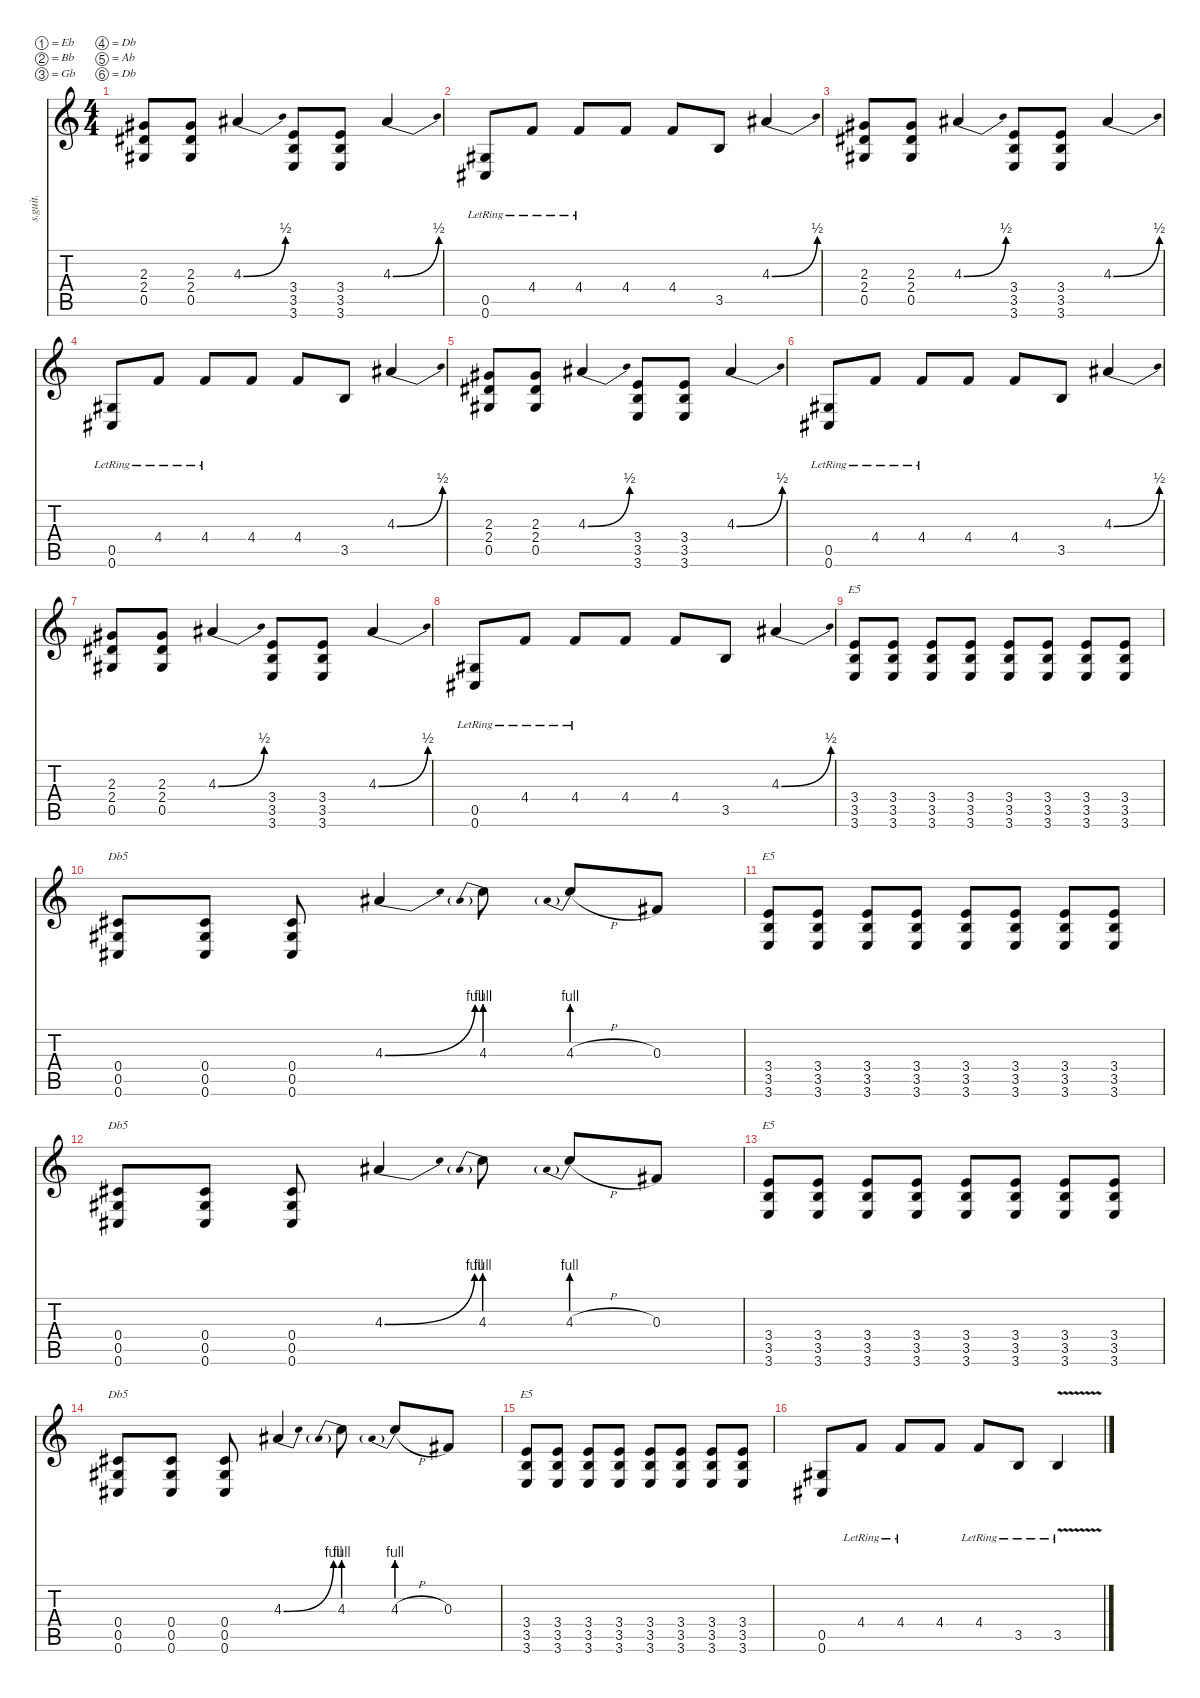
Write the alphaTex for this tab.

\defaultSystemsLayout 4
\hideDynamics
\bracketExtendMode nobrackets
\track ("Kurt Cobain - Distortion" "s.guit.") {instrument distortionguitar}
\staff {score tabs}
\tuning (Eb4 Bb3 Gb3 Db3 Ab2 Db2)
\chord ("E5" 3 1 2 2 0 x) {showdiagram false}
\chord ("Db5" 3 1 2 2 0 x) {showdiagram false}
\ts (4 4)
\tempo (100 hide)
\clef g2
\ks c
(2.3{acc #} 2.4{acc #} 0.5{acc #}).8{lyrics (0 "") lyrics (1 "") lyrics (2 "") lyrics (3 "") lyrics (4 "") dy ff} (2.3{acc #} 2.4{acc #} 0.5{acc #}).8{lyrics (0 "") lyrics (1 "") lyrics (2 "") lyrics (3 "") lyrics (4 "")} 4.3{be (bend 0 0 15 2) acc #}.4{lyrics (0 "") lyrics (1 "") lyrics (2 "") lyrics (3 "") lyrics (4 "")} (3.4 3.5 3.6).8{lyrics (0 "") lyrics (1 "") lyrics (2 "") lyrics (3 "") lyrics (4 "")} (3.4 3.5 3.6).8{lyrics (0 "") lyrics (1 "") lyrics (2 "") lyrics (3 "") lyrics (4 "")} 4.3{be (bend 0 0 15 2) acc #}.4{lyrics (0 "") lyrics (1 "") lyrics (2 "") lyrics (3 "") lyrics (4 "")} |
(0.5{lr acc #} 0.6{lr acc #}).8{lyrics (0 "") lyrics (1 "") lyrics (2 "") lyrics (3 "") lyrics (4 "")} 4.4{lr}.8{lyrics (0 "") lyrics (1 "") lyrics (2 "") lyrics (3 "") lyrics (4 "")} 4.4{lr}.8{lyrics (0 "") lyrics (1 "") lyrics (2 "") lyrics (3 "") lyrics (4 "")} 4.4.8{lyrics (0 "") lyrics (1 "") lyrics (2 "") lyrics (3 "") lyrics (4 "") dy mf} 4.4.8{lyrics (0 "") lyrics (1 "") lyrics (2 "") lyrics (3 "") lyrics (4 "") dy ff} 3.5.8{lyrics (0 "") lyrics (1 "") lyrics (2 "") lyrics (3 "") lyrics (4 "")} 4.3{be (bend 0 0 15 2) acc #}.4{lyrics (0 "") lyrics (1 "") lyrics (2 "") lyrics (3 "") lyrics (4 "")} |
(2.3{acc #} 2.4{acc #} 0.5{acc #}).8{lyrics (0 "") lyrics (1 "") lyrics (2 "") lyrics (3 "") lyrics (4 "")} (2.3{acc #} 2.4{acc #} 0.5{acc #}).8{lyrics (0 "") lyrics (1 "") lyrics (2 "") lyrics (3 "") lyrics (4 "")} 4.3{be (bend 0 0 15 2) acc #}.4{lyrics (0 "") lyrics (1 "") lyrics (2 "") lyrics (3 "") lyrics (4 "")} (3.4 3.5 3.6).8{lyrics (0 "") lyrics (1 "") lyrics (2 "") lyrics (3 "") lyrics (4 "")} (3.4 3.5 3.6).8{lyrics (0 "") lyrics (1 "") lyrics (2 "") lyrics (3 "") lyrics (4 "")} 4.3{be (bend 0 0 15 2) acc #}.4{lyrics (0 "") lyrics (1 "") lyrics (2 "") lyrics (3 "") lyrics (4 "")} |
(0.5{lr acc #} 0.6{lr acc #}).8{lyrics (0 "") lyrics (1 "") lyrics (2 "") lyrics (3 "") lyrics (4 "")} 4.4{lr}.8{lyrics (0 "") lyrics (1 "") lyrics (2 "") lyrics (3 "") lyrics (4 "")} 4.4{lr}.8{lyrics (0 "") lyrics (1 "") lyrics (2 "") lyrics (3 "") lyrics (4 "")} 4.4.8{lyrics (0 "") lyrics (1 "") lyrics (2 "") lyrics (3 "") lyrics (4 "") dy mf} 4.4.8{lyrics (0 "") lyrics (1 "") lyrics (2 "") lyrics (3 "") lyrics (4 "") dy ff} 3.5.8{lyrics (0 "") lyrics (1 "") lyrics (2 "") lyrics (3 "") lyrics (4 "")} 4.3{be (bend 0 0 15 2) acc #}.4{lyrics (0 "") lyrics (1 "") lyrics (2 "") lyrics (3 "") lyrics (4 "")} |
(2.3{acc #} 2.4{acc #} 0.5{acc #}).8{lyrics (0 "") lyrics (1 "") lyrics (2 "") lyrics (3 "") lyrics (4 "")} (2.3{acc #} 2.4{acc #} 0.5{acc #}).8{lyrics (0 "") lyrics (1 "") lyrics (2 "") lyrics (3 "") lyrics (4 "")} 4.3{be (bend 0 0 15 2) acc #}.4{lyrics (0 "") lyrics (1 "") lyrics (2 "") lyrics (3 "") lyrics (4 "")} (3.4 3.5 3.6).8{lyrics (0 "") lyrics (1 "") lyrics (2 "") lyrics (3 "") lyrics (4 "")} (3.4 3.5 3.6).8{lyrics (0 "") lyrics (1 "") lyrics (2 "") lyrics (3 "") lyrics (4 "")} 4.3{be (bend 0 0 15 2) acc #}.4{lyrics (0 "") lyrics (1 "") lyrics (2 "") lyrics (3 "") lyrics (4 "")} |
(0.5{lr acc #} 0.6{lr acc #}).8{lyrics (0 "") lyrics (1 "") lyrics (2 "") lyrics (3 "") lyrics (4 "")} 4.4{lr}.8{lyrics (0 "") lyrics (1 "") lyrics (2 "") lyrics (3 "") lyrics (4 "")} 4.4{lr}.8{lyrics (0 "") lyrics (1 "") lyrics (2 "") lyrics (3 "") lyrics (4 "")} 4.4.8{lyrics (0 "") lyrics (1 "") lyrics (2 "") lyrics (3 "") lyrics (4 "") dy mf} 4.4.8{lyrics (0 "") lyrics (1 "") lyrics (2 "") lyrics (3 "") lyrics (4 "") dy ff} 3.5.8{lyrics (0 "") lyrics (1 "") lyrics (2 "") lyrics (3 "") lyrics (4 "")} 4.3{be (bend 0 0 15 2) acc #}.4{lyrics (0 "") lyrics (1 "") lyrics (2 "") lyrics (3 "") lyrics (4 "")} |
(2.3{acc #} 2.4{acc #} 0.5{acc #}).8{lyrics (0 "") lyrics (1 "") lyrics (2 "") lyrics (3 "") lyrics (4 "")} (2.3{acc #} 2.4{acc #} 0.5{acc #}).8{lyrics (0 "") lyrics (1 "") lyrics (2 "") lyrics (3 "") lyrics (4 "")} 4.3{be (bend 0 0 15 2) acc #}.4{lyrics (0 "") lyrics (1 "") lyrics (2 "") lyrics (3 "") lyrics (4 "")} (3.4 3.5 3.6).8{lyrics (0 "") lyrics (1 "") lyrics (2 "") lyrics (3 "") lyrics (4 "")} (3.4 3.5 3.6).8{lyrics (0 "") lyrics (1 "") lyrics (2 "") lyrics (3 "") lyrics (4 "")} 4.3{be (bend 0 0 15 2) acc #}.4{lyrics (0 "") lyrics (1 "") lyrics (2 "") lyrics (3 "") lyrics (4 "")} |
(0.5{lr acc #} 0.6{lr acc #}).8{lyrics (0 "") lyrics (1 "") lyrics (2 "") lyrics (3 "") lyrics (4 "")} 4.4{lr}.8{lyrics (0 "") lyrics (1 "") lyrics (2 "") lyrics (3 "") lyrics (4 "")} 4.4{lr}.8{lyrics (0 "") lyrics (1 "") lyrics (2 "") lyrics (3 "") lyrics (4 "")} 4.4.8{lyrics (0 "") lyrics (1 "") lyrics (2 "") lyrics (3 "") lyrics (4 "") dy mf} 4.4.8{lyrics (0 "") lyrics (1 "") lyrics (2 "") lyrics (3 "") lyrics (4 "") dy ff} 3.5.8{lyrics (0 "") lyrics (1 "") lyrics (2 "") lyrics (3 "") lyrics (4 "")} 4.3{be (bend 0 0 15 2) acc #}.4{lyrics (0 "") lyrics (1 "") lyrics (2 "") lyrics (3 "") lyrics (4 "")} |
(3.4 3.5 3.6).8{ch "E5" lyrics (0 "") lyrics (1 "") lyrics (2 "") lyrics (3 "") lyrics (4 "")} (3.4 3.5 3.6).8{lyrics (0 "") lyrics (1 "") lyrics (2 "") lyrics (3 "") lyrics (4 "")} (3.4 3.5 3.6).8{lyrics (0 "") lyrics (1 "") lyrics (2 "") lyrics (3 "") lyrics (4 "")} (3.4 3.5 3.6).8{lyrics (0 "") lyrics (1 "") lyrics (2 "") lyrics (3 "") lyrics (4 "")} (3.4 3.5 3.6).8{lyrics (0 "") lyrics (1 "") lyrics (2 "") lyrics (3 "") lyrics (4 "")} (3.4 3.5 3.6).8{lyrics (0 "") lyrics (1 "") lyrics (2 "") lyrics (3 "") lyrics (4 "") dy f} (3.4 3.5 3.6).8{lyrics (0 "") lyrics (1 "") lyrics (2 "") lyrics (3 "") lyrics (4 "") dy ff} (3.4 3.5 3.6).8{lyrics (0 "") lyrics (1 "") lyrics (2 "") lyrics (3 "") lyrics (4 "")} |
(0.4{acc #} 0.5{acc #} 0.6{acc #}).8{ch "Db5" lyrics (0 "") lyrics (1 "") lyrics (2 "") lyrics (3 "") lyrics (4 "")} (0.4{acc #} 0.5{acc #} 0.6{acc #}).8{lyrics (0 "") lyrics (1 "") lyrics (2 "") lyrics (3 "") lyrics (4 "")} (0.4{acc #} 0.5{acc #} 0.6{acc #}).8{lyrics (0 "") lyrics (1 "") lyrics (2 "") lyrics (3 "") lyrics (4 "")} 4.3{be (bend 0 0 60 4) acc #}.4{lyrics (0 "") lyrics (1 "") lyrics (2 "") lyrics (3 "") lyrics (4 "")} 4.3{be (prebend 0 4 60 4)}.8{lyrics (0 "") lyrics (1 "") lyrics (2 "") lyrics (3 "") lyrics (4 "")} 4.3{be (prebend 0 4 60 4) h}.8{lyrics (0 "") lyrics (1 "") lyrics (2 "") lyrics (3 "") lyrics (4 "")} 0.3{acc #}.8{lyrics (0 "") lyrics (1 "") lyrics (2 "") lyrics (3 "") lyrics (4 "")} |
(3.4 3.5 3.6).8{ch "E5" lyrics (0 "") lyrics (1 "") lyrics (2 "") lyrics (3 "") lyrics (4 "")} (3.4 3.5 3.6).8{lyrics (0 "") lyrics (1 "") lyrics (2 "") lyrics (3 "") lyrics (4 "")} (3.4 3.5 3.6).8{lyrics (0 "") lyrics (1 "") lyrics (2 "") lyrics (3 "") lyrics (4 "")} (3.4 3.5 3.6).8{lyrics (0 "") lyrics (1 "") lyrics (2 "") lyrics (3 "") lyrics (4 "")} (3.4 3.5 3.6).8{lyrics (0 "") lyrics (1 "") lyrics (2 "") lyrics (3 "") lyrics (4 "")} (3.4 3.5 3.6).8{lyrics (0 "") lyrics (1 "") lyrics (2 "") lyrics (3 "") lyrics (4 "") dy f} (3.4 3.5 3.6).8{lyrics (0 "") lyrics (1 "") lyrics (2 "") lyrics (3 "") lyrics (4 "") dy ff} (3.4 3.5 3.6).8{lyrics (0 "") lyrics (1 "") lyrics (2 "") lyrics (3 "") lyrics (4 "")} |
(0.4{acc #} 0.5{acc #} 0.6{acc #}).8{ch "Db5" lyrics (0 "") lyrics (1 "") lyrics (2 "") lyrics (3 "") lyrics (4 "")} (0.4{acc #} 0.5{acc #} 0.6{acc #}).8{lyrics (0 "") lyrics (1 "") lyrics (2 "") lyrics (3 "") lyrics (4 "")} (0.4{acc #} 0.5{acc #} 0.6{acc #}).8{lyrics (0 "") lyrics (1 "") lyrics (2 "") lyrics (3 "") lyrics (4 "")} 4.3{be (bend 0 0 60 4) acc #}.4{lyrics (0 "") lyrics (1 "") lyrics (2 "") lyrics (3 "") lyrics (4 "")} 4.3{be (prebend 0 4 60 4)}.8{lyrics (0 "") lyrics (1 "") lyrics (2 "") lyrics (3 "") lyrics (4 "")} 4.3{be (prebend 0 4 60 4) h}.8{lyrics (0 "") lyrics (1 "") lyrics (2 "") lyrics (3 "") lyrics (4 "")} 0.3{acc #}.8{lyrics (0 "") lyrics (1 "") lyrics (2 "") lyrics (3 "") lyrics (4 "")} |
(3.4 3.5 3.6).8{ch "E5" lyrics (0 "") lyrics (1 "") lyrics (2 "") lyrics (3 "") lyrics (4 "")} (3.4 3.5 3.6).8{lyrics (0 "") lyrics (1 "") lyrics (2 "") lyrics (3 "") lyrics (4 "")} (3.4 3.5 3.6).8{lyrics (0 "") lyrics (1 "") lyrics (2 "") lyrics (3 "") lyrics (4 "")} (3.4 3.5 3.6).8{lyrics (0 "") lyrics (1 "") lyrics (2 "") lyrics (3 "") lyrics (4 "")} (3.4 3.5 3.6).8{lyrics (0 "") lyrics (1 "") lyrics (2 "") lyrics (3 "") lyrics (4 "")} (3.4 3.5 3.6).8{lyrics (0 "") lyrics (1 "") lyrics (2 "") lyrics (3 "") lyrics (4 "") dy f} (3.4 3.5 3.6).8{lyrics (0 "") lyrics (1 "") lyrics (2 "") lyrics (3 "") lyrics (4 "") dy ff} (3.4 3.5 3.6).8{lyrics (0 "") lyrics (1 "") lyrics (2 "") lyrics (3 "") lyrics (4 "")} |
(0.4{acc #} 0.5{acc #} 0.6{acc #}).8{ch "Db5" lyrics (0 "") lyrics (1 "") lyrics (2 "") lyrics (3 "") lyrics (4 "")} (0.4{acc #} 0.5{acc #} 0.6{acc #}).8{lyrics (0 "") lyrics (1 "") lyrics (2 "") lyrics (3 "") lyrics (4 "")} (0.4{acc #} 0.5{acc #} 0.6{acc #}).8{lyrics (0 "") lyrics (1 "") lyrics (2 "") lyrics (3 "") lyrics (4 "")} 4.3{be (bend 0 0 60 4) acc #}.4{lyrics (0 "") lyrics (1 "") lyrics (2 "") lyrics (3 "") lyrics (4 "")} 4.3{be (prebend 0 4 60 4)}.8{lyrics (0 "") lyrics (1 "") lyrics (2 "") lyrics (3 "") lyrics (4 "")} 4.3{be (prebend 0 4 60 4) h}.8{lyrics (0 "") lyrics (1 "") lyrics (2 "") lyrics (3 "") lyrics (4 "")} 0.3{acc #}.8{lyrics (0 "") lyrics (1 "") lyrics (2 "") lyrics (3 "") lyrics (4 "")} |
(3.4 3.5 3.6).8{ch "E5" lyrics (0 "") lyrics (1 "") lyrics (2 "") lyrics (3 "") lyrics (4 "")} (3.4 3.5 3.6).8{lyrics (0 "") lyrics (1 "") lyrics (2 "") lyrics (3 "") lyrics (4 "")} (3.4 3.5 3.6).8{lyrics (0 "") lyrics (1 "") lyrics (2 "") lyrics (3 "") lyrics (4 "")} (3.4 3.5 3.6).8{lyrics (0 "") lyrics (1 "") lyrics (2 "") lyrics (3 "") lyrics (4 "")} (3.4 3.5 3.6).8{lyrics (0 "") lyrics (1 "") lyrics (2 "") lyrics (3 "") lyrics (4 "")} (3.4 3.5 3.6).8{lyrics (0 "") lyrics (1 "") lyrics (2 "") lyrics (3 "") lyrics (4 "") dy f} (3.4 3.5 3.6).8{lyrics (0 "") lyrics (1 "") lyrics (2 "") lyrics (3 "") lyrics (4 "") dy ff} (3.4 3.5 3.6).8{lyrics (0 "") lyrics (1 "") lyrics (2 "") lyrics (3 "") lyrics (4 "")} |
(0.5{acc #} 0.6{acc #}).8{lyrics (0 "") lyrics (1 "") lyrics (2 "") lyrics (3 "") lyrics (4 "")} 4.4{lr}.8{lyrics (0 "") lyrics (1 "") lyrics (2 "") lyrics (3 "") lyrics (4 "")} 4.4{lr}.8{lyrics (0 "") lyrics (1 "") lyrics (2 "") lyrics (3 "") lyrics (4 "")} 4.4.8{lyrics (0 "") lyrics (1 "") lyrics (2 "") lyrics (3 "") lyrics (4 "") dy mf} 4.4{lr}.8{lyrics (0 "") lyrics (1 "") lyrics (2 "") lyrics (3 "") lyrics (4 "") dy ff} 3.5{lr}.8{lyrics (0 "") lyrics (1 "") lyrics (2 "") lyrics (3 "") lyrics (4 "")} 3.5{v lr}.4{lyrics (0 "") lyrics (1 "") lyrics (2 "") lyrics (3 "") lyrics (4 "")}
